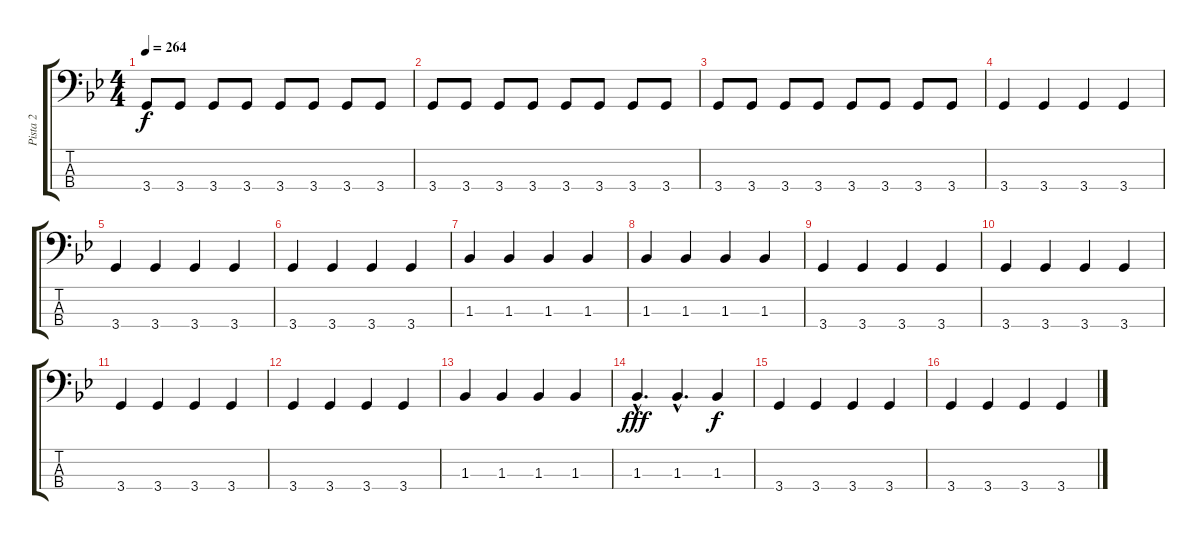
\track ("Pista 2" "Pista 2") {instrument electricbassfinger}
\staff {score tabs}
\tuning (G2 D2 A1 E1) {hide}
\ts (4 4)
\tempo 264
\clef f4
\ks bb
3.4.8{dy f} 3.4.8 3.4.8 3.4.8 3.4.8 3.4.8 3.4.8 3.4.8 |
3.4.8 3.4.8 3.4.8 3.4.8 3.4.8 3.4.8 3.4.8 3.4.8 |
3.4.8 3.4.8 3.4.8 3.4.8 3.4.8 3.4.8 3.4.8 3.4.8 |
3.4.4 3.4.4 3.4.4 3.4.4 |
3.4.4 3.4.4 3.4.4 3.4.4 |
3.4.4 3.4.4 3.4.4 3.4.4 |
1.3.4 1.3.4 1.3.4 1.3.4 |
1.3.4 1.3.4 1.3.4 1.3.4 |
3.4.4 3.4.4 3.4.4 3.4.4 |
3.4.4 3.4.4 3.4.4 3.4.4 |
3.4.4 3.4.4 3.4.4 3.4.4 |
3.4.4 3.4.4 3.4.4 3.4.4 |
1.3.4 1.3.4 1.3.4 1.3.4 |
1.3{hac}.4{d dy fff} 1.3{hac}.4{d} 1.3.4{dy f} |
3.4.4 3.4.4 3.4.4 3.4.4 |
3.4.4 3.4.4 3.4.4 3.4.4
